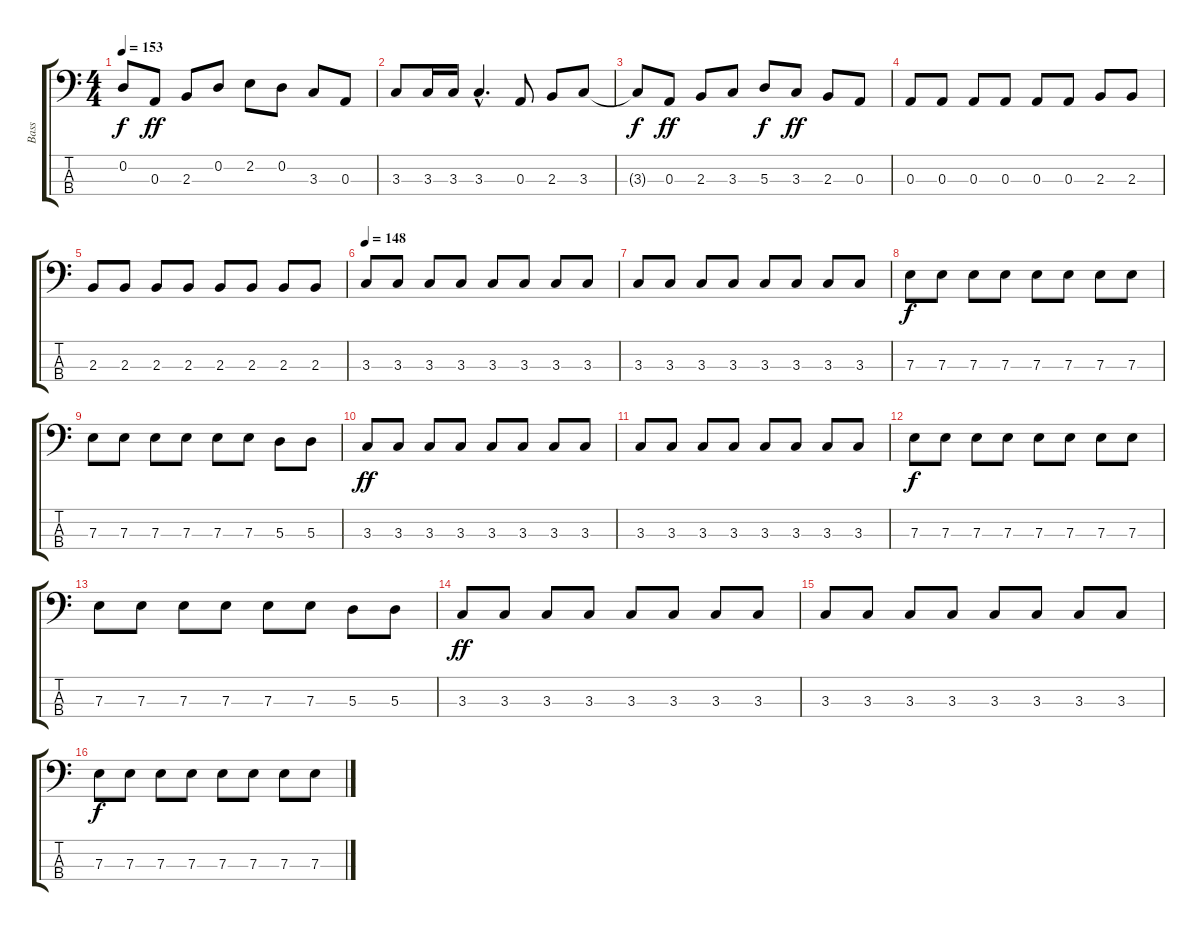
\track ("Bass" "Bass") {instrument electricbassfinger}
\staff {score tabs}
\tuning (G2 D2 A1 E1) {hide}
\ts (4 4)
\tempo 153
\clef f4
\ks c
0.2{t}.8{dy f} 0.3.8{dy ff} 2.3.8 0.2.8 2.2.8 0.2.8 3.3.8 0.3.8 |
3.3.8 3.3.16 3.3.16 3.3{hac}.4{d} 0.3.8 2.3.8 3.3.8 |
3.3{t}.8{dy f} 0.3.8{dy ff} 2.3.8 3.3.8 5.3.8{dy f} 3.3.8{dy ff} 2.3.8 0.3.8 |
0.3.8 0.3.8 0.3.8 0.3.8 0.3.8 0.3.8 2.3.8 2.3.8 |
2.3.8 2.3.8 2.3.8 2.3.8 2.3.8 2.3.8 2.3.8 2.3.8 |
\tempo 148
3.3.8 3.3.8 3.3.8 3.3.8 3.3.8 3.3.8 3.3.8 3.3.8 |
3.3.8 3.3.8 3.3.8 3.3.8 3.3.8 3.3.8 3.3.8 3.3.8 |
7.3.8{dy f} 7.3.8 7.3.8 7.3.8 7.3.8 7.3.8 7.3.8 7.3.8 |
7.3.8 7.3.8 7.3.8 7.3.8 7.3.8 7.3.8 5.3.8 5.3.8 |
3.3.8{dy ff} 3.3.8 3.3.8 3.3.8 3.3.8 3.3.8 3.3.8 3.3.8 |
3.3.8 3.3.8 3.3.8 3.3.8 3.3.8 3.3.8 3.3.8 3.3.8 |
7.3.8{dy f} 7.3.8 7.3.8 7.3.8 7.3.8 7.3.8 7.3.8 7.3.8 |
7.3.8 7.3.8 7.3.8 7.3.8 7.3.8 7.3.8 5.3.8 5.3.8 |
3.3.8{dy ff} 3.3.8 3.3.8 3.3.8 3.3.8 3.3.8 3.3.8 3.3.8 |
3.3.8 3.3.8 3.3.8 3.3.8 3.3.8 3.3.8 3.3.8 3.3.8 |
7.3.8{dy f} 7.3.8 7.3.8 7.3.8 7.3.8 7.3.8 7.3.8 7.3.8
